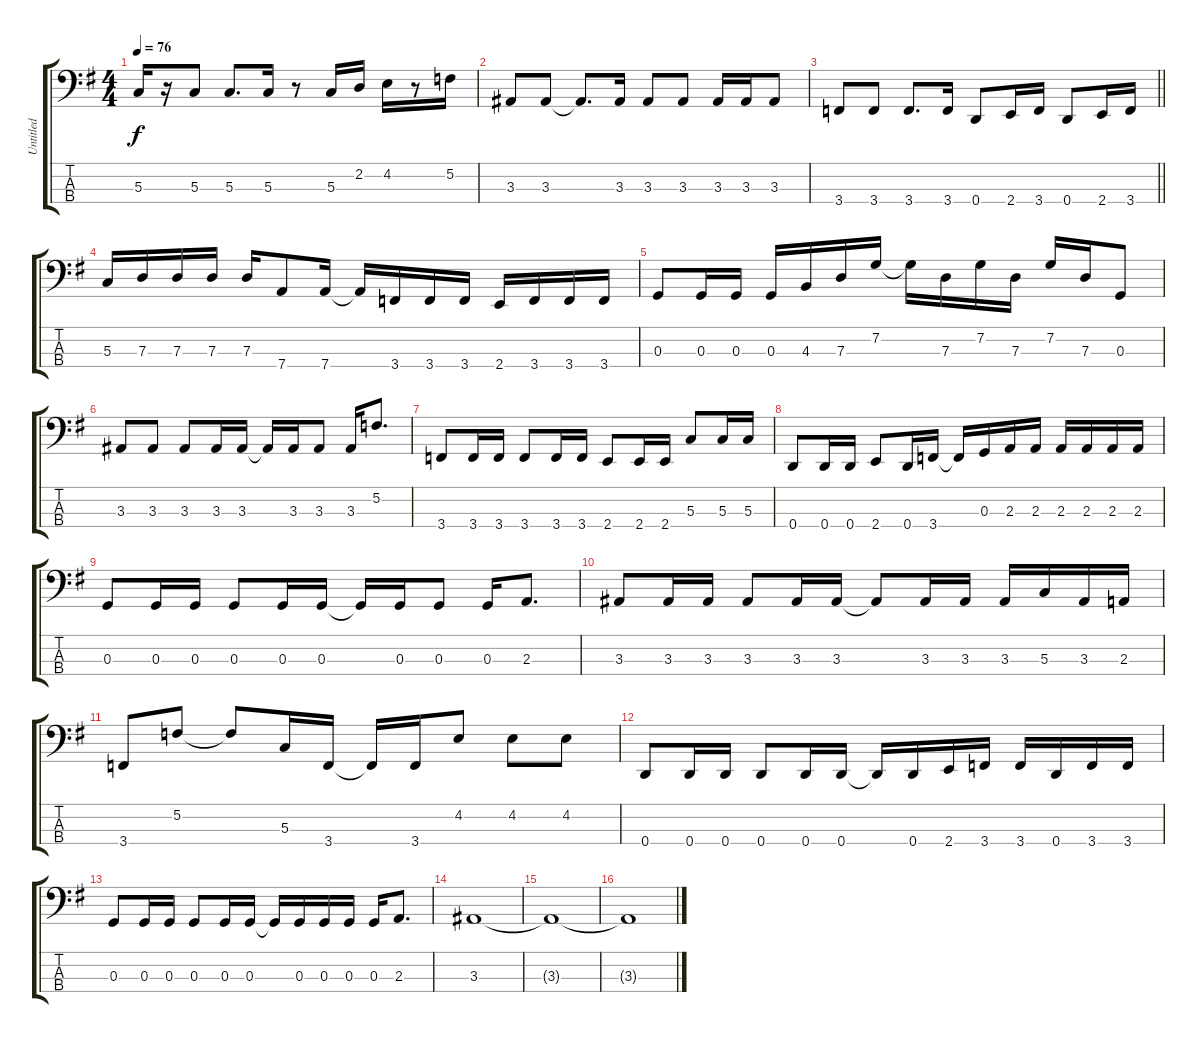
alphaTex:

\track ("Untitled" "Untitled") {instrument electricbasspick}
\staff {score tabs}
\tuning (F2 C2 G1 D1) {hide}
\ts (4 4)
\tempo 76
\clef f4
\ks g
5.3.16{dy f} r.16 5.3.8 5.3.8{d} 5.3.16 r.8 5.3.16 2.2.16 4.2.16 r.8 5.2.16 |
3.3.8 3.3.8 3.3{t}.8{d} 3.3.16 3.3.8 3.3.8 3.3.16 3.3.16 3.3.8 |
\barLineRight lightlight
3.4.8 3.4.8 3.4.8{d} 3.4.16 0.4.8 2.4.16 3.4.16 0.4.8 2.4.16 3.4.16 |
\section ("" " ")
5.3.16 7.3.16 7.3.16 7.3.16 7.3.16 7.4.8 7.4.16 7.4{t}.16 3.4.16 3.4.16 3.4.16 2.4.16 3.4.16 3.4.16 3.4.16 |
0.3.8 0.3.16 0.3.16 0.3.16 4.3.16 7.3.16 7.2.16 7.2{t}.16 7.3.16 7.2.16 7.3.16 7.2.16 7.3.16 0.3.8 |
3.3.8 3.3.8 3.3.8 3.3.16 3.3.16 3.3{t}.16 3.3.16 3.3.8 3.3.16 5.2.8{d} |
3.4.8 3.4.16 3.4.16 3.4.8 3.4.16 3.4.16 2.4.8 2.4.16 2.4.16 5.3.8 5.3.16 5.3.16 |
0.4.8 0.4.16 0.4.16 2.4.8 0.4.16 3.4.16 3.4{t}.16 0.3.16 2.3.16 2.3.16 2.3.16 2.3.16 2.3.16 2.3.16 |
0.3.8 0.3.16 0.3.16 0.3.8 0.3.16 0.3.16 0.3{t}.16 0.3.16 0.3.8 0.3.16 2.3.8{d} |
3.3.8 3.3.16 3.3.16 3.3.8 3.3.16 3.3.16 3.3{t}.8 3.3.16 3.3.16 3.3.16 5.3.16 3.3.16 2.3.16 |
3.4.8 5.2.8 5.2{t}.8 5.3.16 3.4.16 3.4{t}.16 3.4.16 4.2.8 4.2.8 4.2.8 |
0.4.8 0.4.16 0.4.16 0.4.8 0.4.16 0.4.16 0.4{t}.16 0.4.16 2.4.16 3.4.16 3.4.16 0.4.16 3.4.16 3.4.16 |
0.3.8 0.3.16 0.3.16 0.3.8 0.3.16 0.3.16 0.3{t}.16 0.3.16 0.3.16 0.3.16 0.3.16 2.3.8{d} |
3.3.1 |
3.3{t}.1 |
3.3{t}.1
